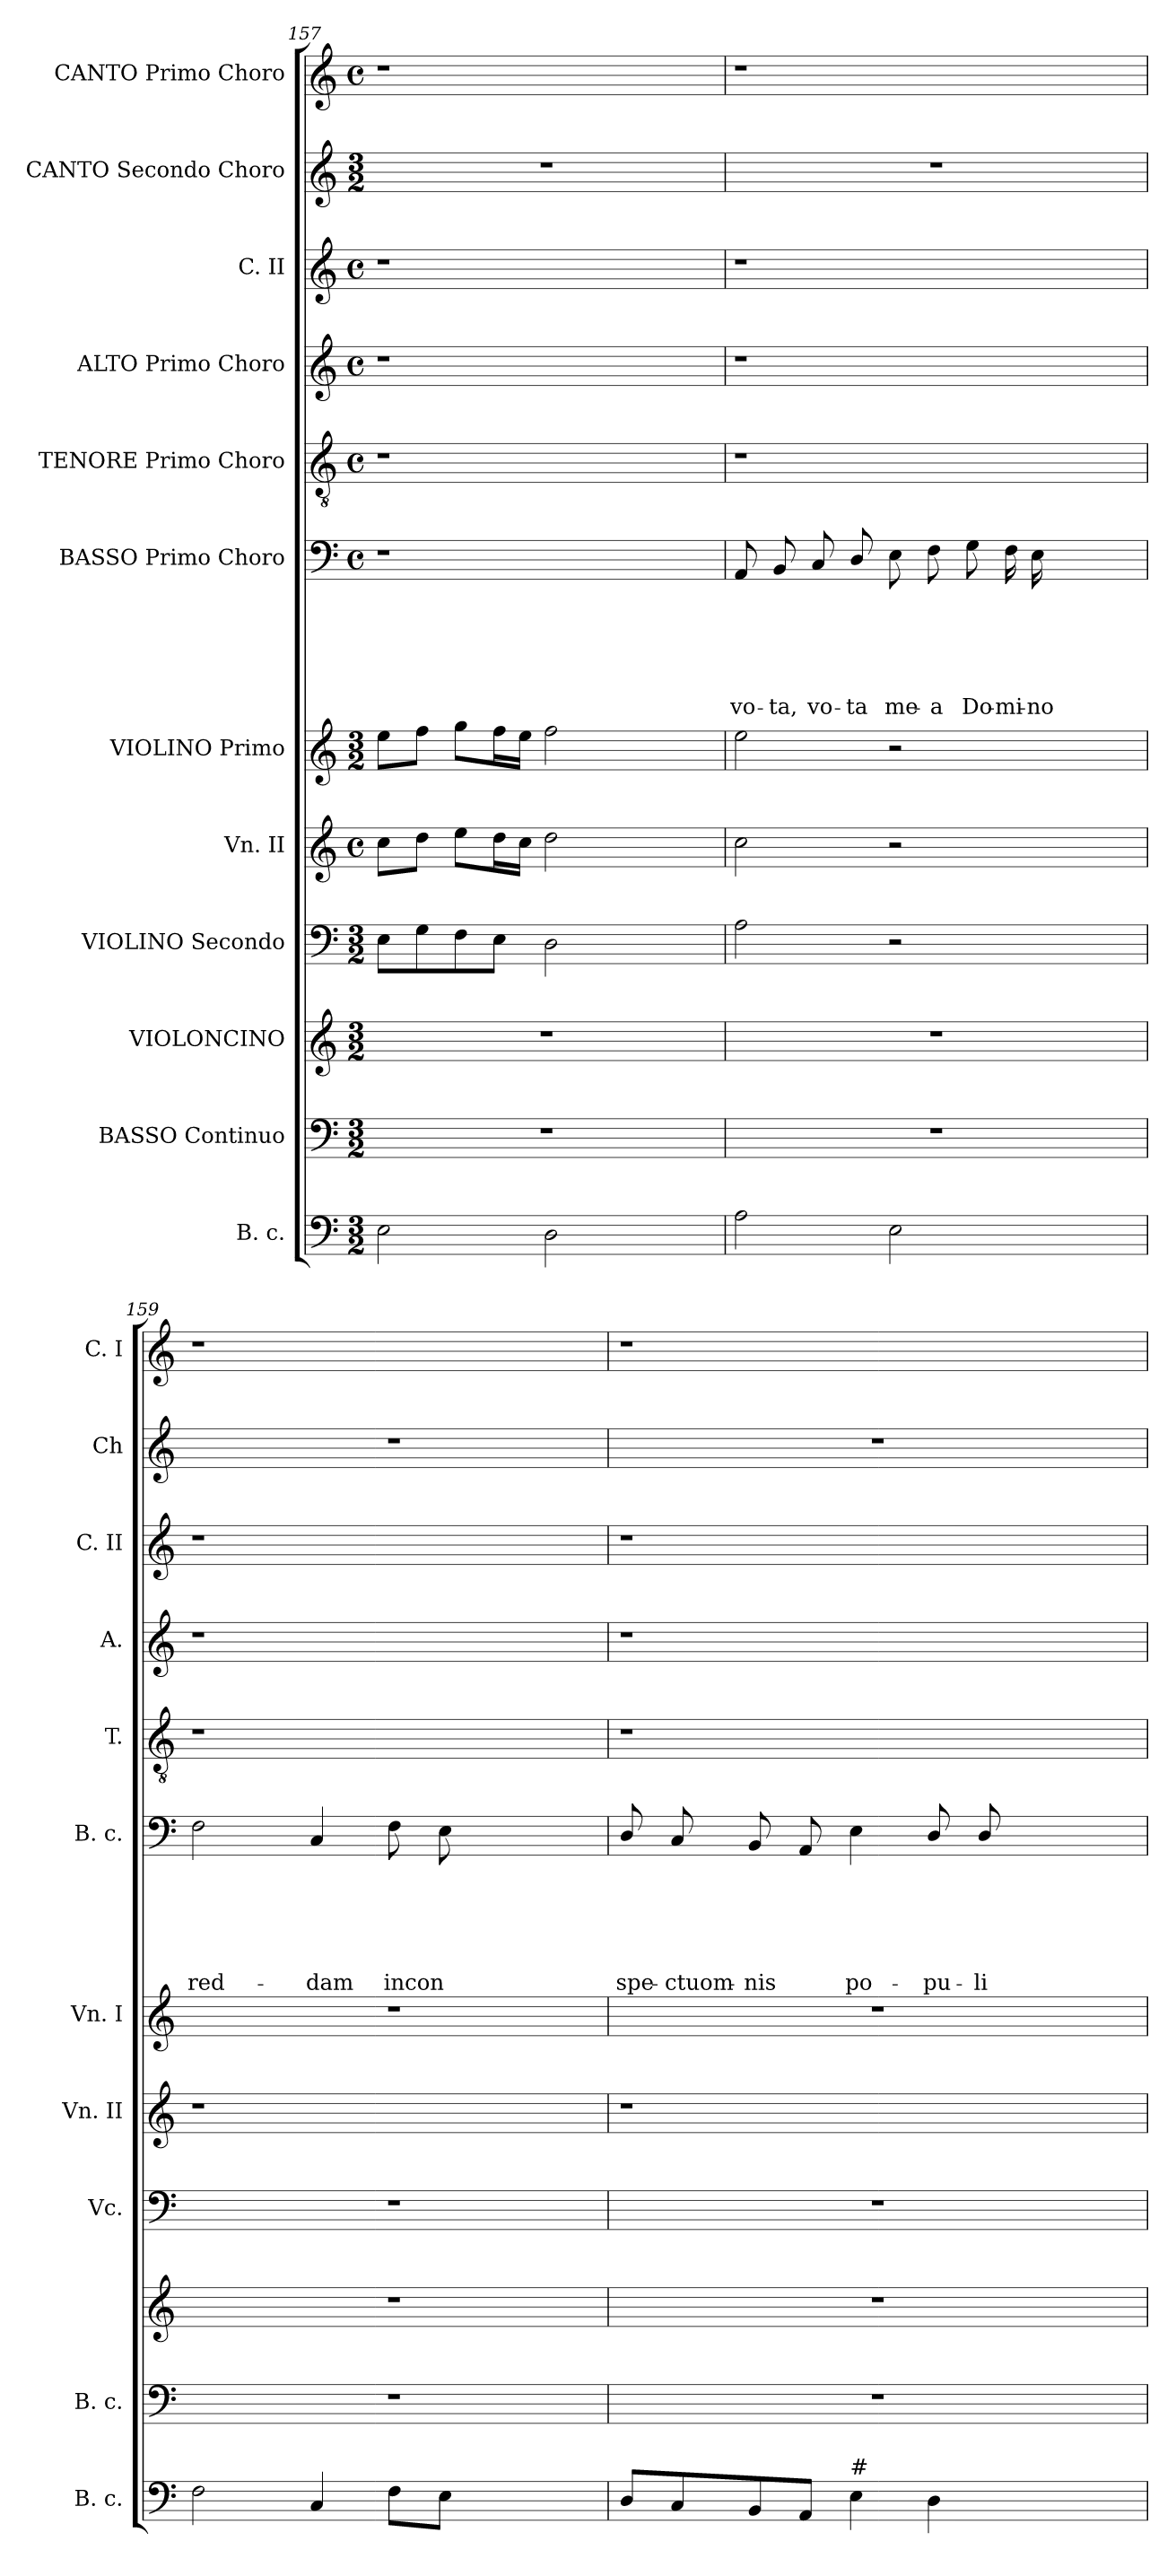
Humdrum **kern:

**kern	**kern	**kern	**kern	**kern	**kern	**kern	**text	**text	**text	**text	**text	**text	**kern	**kern	**kern	**kern	**kern
*part12	*part11	*part10	*part9	*part8	*part7	*part6	*part6	*part6	*part6	*part6	*part6	*part6	*part5	*part4	*part3	*part2	*part1
*staff12	*staff11	*staff10	*staff9	*staff8	*staff7	*staff6	*staff6	*staff6	*staff6	*staff6	*staff6	*staff6	*staff5	*staff4	*staff3	*staff2	*staff1
*I"B. c.	*I"BASSO Continuo	*I"VIOLONCINO	*I"VIOLINO Secondo	*I"Vn. II	*I"VIOLINO Primo	*I"BASSO Primo Choro	*	*	*	*	*	*	*I"TENORE Primo Choro	*I"ALTO Primo Choro	*I"C. II	*I"CANTO Secondo Choro	*I"CANTO Primo Choro
*I'B. c.	*I'B. c.	*	*I'Vc.	*I'Vn. II	*I'Vn. I	*I'B. c.	*	*	*	*	*	*	*I'T.	*I'A.	*I'C. II	*I'Ch	*I'C. I
*clefF4	*clefF4	*clefG2	*clefF4	*clefG2	*clefG2	*clefF4	*	*	*	*	*	*	*clefGv2	*clefG2	*clefG2	*clefG2	*clefG2
*	*ITrd7c12	*	*	*	*	*	*	*	*	*	*	*	*	*	*	*	*
*k[]	*k[]	*k[]	*k[]	*k[]	*k[]	*k[]	*	*	*	*	*	*	*k[]	*k[]	*k[]	*k[]	*k[]
*C:	*C:	*C:	*C:	*C:	*C:	*C:	*	*	*	*	*	*	*C:	*C:	*C:	*C:	*C:
*M3/2	*M3/2	*M3/2	*M3/2	*M4/4	*M3/2	*M4/4	*	*	*	*	*	*	*M4/4	*M4/4	*M4/4	*M3/2	*M4/4
*	*	*	*	*met(c)	*	*met(c)	*	*	*	*	*	*	*met(c)	*met(c)	*met(c)	*	*met(c)
=157	=157	=157	=157	=157	=157	=157	=157	=157	=157	=157	=157	=157	=157	=157	=157	=157	=157
2E\	1.r	1.r	8E\L	8cc\L	8ee\L	1r	.	.	.	.	.	.	1r	1r	1r	1.r	1r
.	.	.	8G\	8dd\J	8ff\J	.	.	.	.	.	.	.	.	.	.	.	.
.	.	.	8F\	8ee\L	8gg\L	.	.	.	.	.	.	.	.	.	.	.	.
.	.	.	8E\J	16dd\L	16ff\L	.	.	.	.	.	.	.	.	.	.	.	.
.	.	.	.	16cc\JJ	16ee\JJ	.	.	.	.	.	.	.	.	.	.	.	.
2D\	.	.	2D\	2dd\	2ff\	.	.	.	.	.	.	.	.	.	.	.	.
2ryy	.	.	2ryy	2ryy	2ryy	2ryy	.	.	.	.	.	.	2ryy	2ryy	2ryy	.	2ryy
=158	=158	=158	=158	=158	=158	=158	=158	=158	=158	=158	=158	=158	=158	=158	=158	=158	=158
!	!	!	!	!	!	!	!	!	!	!	!	!LO:LY:b	!	!	!	!	!
2A\	1.r	1.r	2A\	2cc\	2ee\	8AA/	.	.	.	.	.	vo-	1r	1r	1r	1.r	1r
!	!	!	!	!	!	!	!	!	!	!	!	!LO:LY:b	!	!	!	!	!
.	.	.	.	.	.	8BB/	.	.	.	.	.	-ta,	.	.	.	.	.
!	!	!	!	!	!	!	!	!	!	!	!	!LO:LY:b	!	!	!	!	!
.	.	.	.	.	.	8C/	.	.	.	.	.	vo-	.	.	.	.	.
!	!	!	!	!	!	!	!	!	!	!	!	!LO:LY:b:rj	!	!	!	!	!
.	.	.	.	.	.	8D/	.	.	.	.	.	-ta	.	.	.	.	.
!	!	!	!	!	!	!	!	!	!	!	!	!LO:LY:b	!	!	!	!	!
2E\	.	.	2r	2r	2r	8E\	.	.	.	.	.	me-	.	.	.	.	.
!	!	!	!	!	!	!	!	!	!	!	!	!LO:LY:b:rj	!	!	!	!	!
.	.	.	.	.	.	8F\	.	.	.	.	.	-a	.	.	.	.	.
!	!	!	!	!	!	!	!	!	!	!	!	!LO:LY:b	!	!	!	!	!
.	.	.	.	.	.	8G\	.	.	.	.	.	Do-	.	.	.	.	.
!	!	!	!	!	!	!	!	!	!	!	!	!LO:LY:b	!	!	!	!	!
.	.	.	.	.	.	16F\	.	.	.	.	.	-mi-	.	.	.	.	.
!	!	!	!	!	!	!	!	!	!	!	!	!LO:LY:b:rj	!	!	!	!	!
.	.	.	.	.	.	16E\	.	.	.	.	.	-no	.	.	.	.	.
2ryy	.	.	2ryy	2ryy	2ryy	2ryy	.	.	.	.	.	.	2ryy	2ryy	2ryy	.	2ryy
=159	=159	=159	=159	=159	=159	=159	=159	=159	=159	=159	=159	=159	=159	=159	=159	=159	=159
!	!	!	!	!	!	!	!	!	!	!	!	!LO:LY:b	!	!	!	!	!
2F\	1.r	1.r	1.r	1r	1.r	2F\	.	.	.	.	.	red-	1r	1r	1r	1.r	1r
!	!	!	!	!	!	!	!	!	!	!	!	!LO:LY:b	!	!	!	!	!
4C/	.	.	.	.	.	4C/	.	.	.	.	.	-dam	.	.	.	.	.
!	!	!	!	!	!	!	!	!	!	!	!	!LO:LY:b	!	!	!	!	!
8F\L	.	.	.	.	.	8F\	.	.	.	.	.	incon	.	.	.	.	.
8E\J	.	.	.	.	.	8E\	.	.	.	.	.	.	.	.	.	.	.
2ryy	.	.	.	2ryy	.	2ryy	.	.	.	.	.	.	2ryy	2ryy	2ryy	.	2ryy
!!LO:LB:g=z
=160	=160	=160	=160	=160	=160	=160	=160	=160	=160	=160	=160	=160	=160	=160	=160	=160	=160
!	!	!	!	!	!	!	!	!	!	!	!	!LO:LY:b	!	!	!	!	!
8D/L	1.r	1.r	1.r	1r	1.r	8D/	.	.	.	.	.	spe-	1r	1r	1r	1.r	1r
!	!	!	!	!	!	!	!	!	!	!	!	!LO:LY:b	!	!	!	!	!
8C/	.	.	.	.	.	8C/	.	.	.	.	.	-ctuom-	.	.	.	.	.
!	!	!	!	!	!	!	!	!	!	!	!	!LO:LY:b	!	!	!	!	!
8BB/	.	.	.	.	.	8BB/	.	.	.	.	.	-nis	.	.	.	.	.
8AA/J	.	.	.	.	.	8AA/	.	.	.	.	.	.	.	.	.	.	.
!LO:TX:a:t=#	!	!	!	!	!	!	!	!	!	!	!	!	!	!	!	!	!
!	!	!	!	!	!	!	!	!	!	!	!	!LO:LY:b	!	!	!	!	!
4E\	.	.	.	.	.	4E\	.	.	.	.	.	po-	.	.	.	.	.
!	!	!	!	!	!	!	!	!	!	!	!	!LO:LY:b	!	!	!	!	!
4D\	.	.	.	.	.	8D/	.	.	.	.	.	-pu-	.	.	.	.	.
!	!	!	!	!	!	!	!	!	!	!	!	!LO:LY:b:rj	!	!	!	!	!
.	.	.	.	.	.	8D/	.	.	.	.	.	-li	.	.	.	.	.
2ryy	.	.	.	2ryy	.	2ryy	.	.	.	.	.	.	2ryy	2ryy	2ryy	.	2ryy
=	=	=	=	=	=	=	=	=	=	=	=	=	=	=	=	=	=
*-	*-	*-	*-	*-	*-	*-	*-	*-	*-	*-	*-	*-	*-	*-	*-	*-	*-
